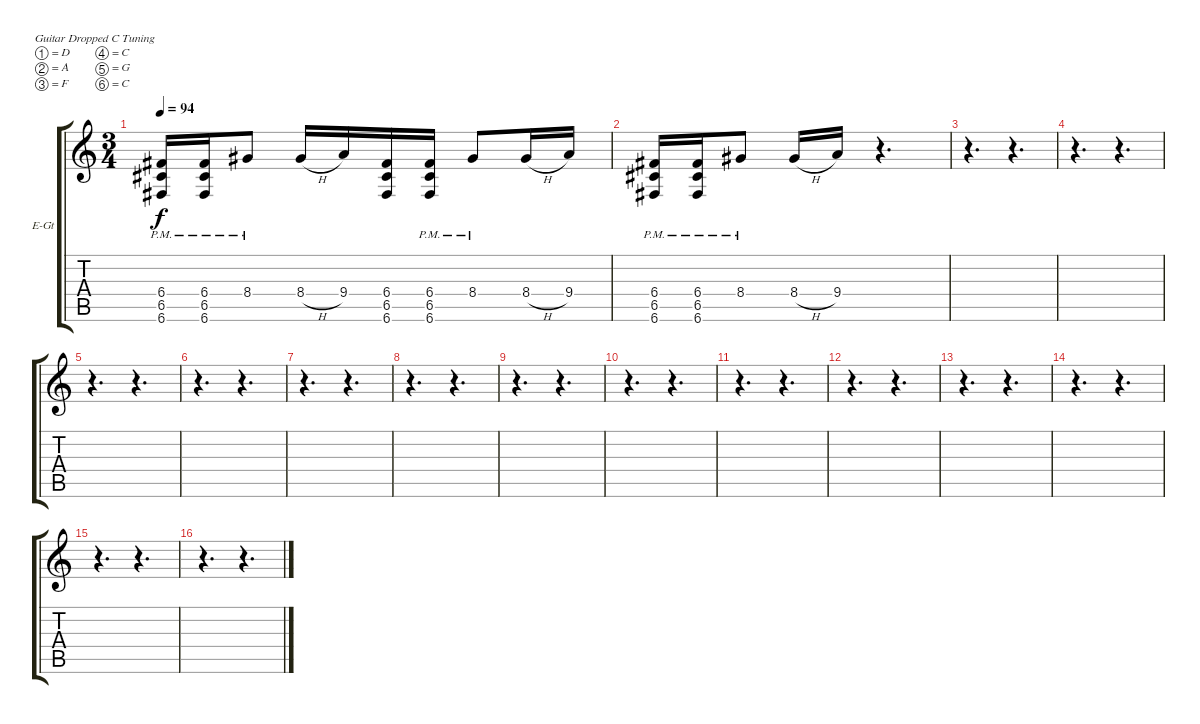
\bracketExtendMode groupsimilarinstruments
\firstSystemTrackNameOrientation horizontal
\otherSystemsTrackNameOrientation horizontal
\track ("Jason James" "E-Gt") {instrument distortionguitar}
\staff {score tabs}
\tuning (D4 A3 F3 C3 G2 C2)
\ts (3 4)
\tempo 94
\clef g2
\ks c
(6.4{pm} 6.5{pm} 6.6{pm}).16{dy f} (6.4{pm} 6.5{pm} 6.6{pm}).16 8.4{pm}.8 8.4{h}.16 9.4.16 (6.4 6.5 6.6).16 (6.4{pm} 6.5{pm} 6.6{pm}).16 8.4{pm}.8 8.4{h}.16 9.4.16 |
(6.4{pm} 6.5{pm} 6.6{pm}).16 (6.4{pm} 6.5{pm} 6.6{pm}).16 8.4{pm}.8 8.4{h}.16 9.4.16 r.4{d} |
r.4{d} r.4{d} |
r.4{d} r.4{d} |
r.4{d} r.4{d} |
r.4{d} r.4{d} |
r.4{d} r.4{d} |
r.4{d} r.4{d} |
r.4{d} r.4{d} |
r.4{d} r.4{d} |
r.4{d} r.4{d} |
r.4{d} r.4{d} |
r.4{d} r.4{d} |
r.4{d} r.4{d} |
r.4{d} r.4{d} |
r.4{d} r.4{d}
